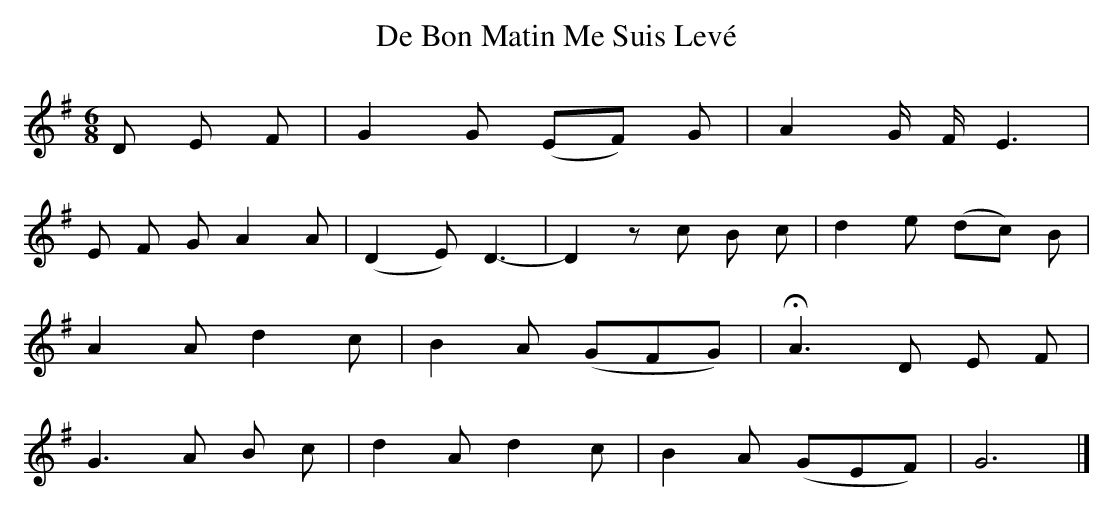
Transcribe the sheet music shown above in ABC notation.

X:1
T:De Bon Matin Me Suis Levé
M:6/8
L:1/8
K:G
D E F | G2 G (EF) G | A2 G/ F/ E3 |
E F G A2 A | (D2 E) D3 - | D2 z c B c | d2 e (dc) B |
A2 A d2 c | B2 A (GFG) | !fermata! A3 D E F |
G3 A B c | d2 A d2 c | B2 A (GEF) | G6 |]
